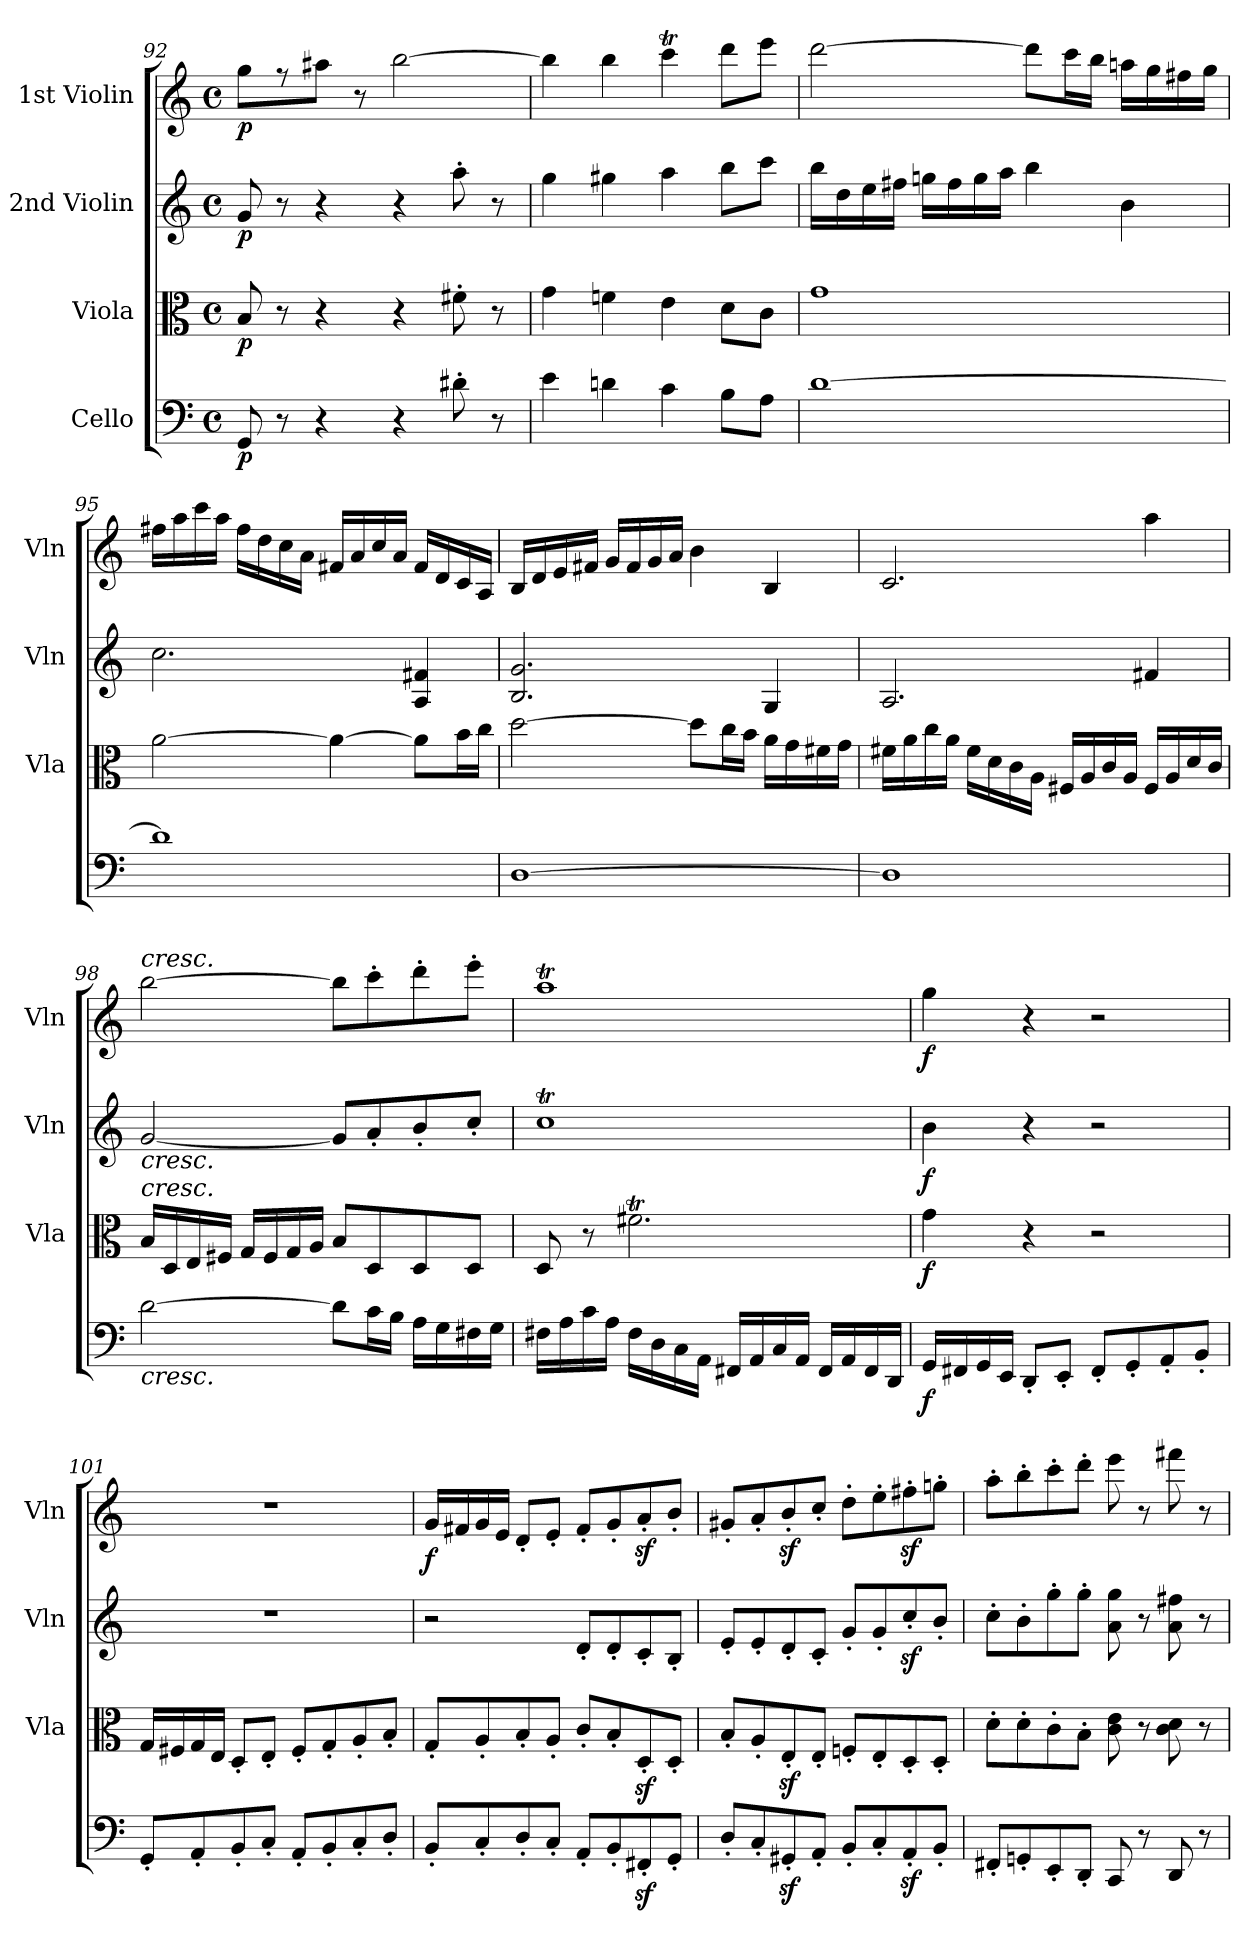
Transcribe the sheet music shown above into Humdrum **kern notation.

**kern	**dynam	**kern	**dynam	**kern	**dynam	**kern	**dynam
*part4	*part4	*part3	*part3	*part2	*part2	*part1	*part1
*staff4	*staff4	*staff3	*staff3	*staff2	*staff2	*staff1	*staff1
*I"Cello	*	*I"Viola	*	*I"2nd Violin	*	*I"1st Violin	*
*	*	*I'Vla	*	*I'Vln	*	*I'Vln	*
*clefF4	*	*clefC3	*	*clefG2	*	*clefG2	*
*k[]	*	*k[]	*	*k[]	*	*k[]	*
*M4/4	*	*M4/4	*	*M4/4	*	*M4/4	*
*met(c)	*	*met(c)	*	*met(c)	*	*met(c)	*
=92	=92	=92	=92	=92	=92	=92	=92
!	!LO:DY:b	!	!LO:DY:b	!	!LO:DY:b	!	!LO:DY:b
8GG/	p	8B/	p	8g/	p	8gg\L	p
8r	.	8r	.	8r	.	8r	.
4r	.	4r	.	4r	.	8aa#X\J	.
.	.	.	.	.	.	8r	.
4r	.	4r	.	4r	.	[2bb\	.
8d#X'\	.	8f#X'\	.	8aa'\	.	.	.
8r	.	8r	.	8r	.	.	.
!!LO:PB:g=z
=93	=93	=93	=93	=93	=93	=93	=93
4e\	.	4g\	.	4gg\	.	4bb\]	.
4dn\	.	4fn\	.	4gg#X\	.	4bb\	.
4c\	.	4e\	.	4aa\	.	4cccT\	.
8B\L	.	8d\L	.	8bb\L	.	8ddd\L	.
8A\J	.	8c\J	.	8ccc\J	.	8eee\J	.
=94	=94	=94	=94	=94	=94	=94	=94
[1d	.	1g	.	16bb\LL	.	[2ddd\	.
.	.	.	.	16dd\	.	.	.
.	.	.	.	16ee\	.	.	.
.	.	.	.	16ff#X\JJ	.	.	.
.	.	.	.	16ggn\LL	.	.	.
.	.	.	.	16ff#\	.	.	.
.	.	.	.	16gg\	.	.	.
.	.	.	.	16aa\JJ	.	.	.
.	.	.	.	4bb\	.	8ddd\L]	.
.	.	.	.	.	.	16ccc\L	.
.	.	.	.	.	.	16bb\JJ	.
.	.	.	.	4b\	.	16aan\LL	.
.	.	.	.	.	.	16gg\	.
.	.	.	.	.	.	16ff#X\	.
.	.	.	.	.	.	16gg\JJ	.
!!LO:LB:g=z
=95	=95	=95	=95	=95	=95	=95	=95
1d]	.	[2a\	.	2.cc\	.	16ff#X\LL	.
.	.	.	.	.	.	16aa\	.
.	.	.	.	.	.	16ccc\	.
.	.	.	.	.	.	16aa\JJ	.
.	.	.	.	.	.	16ff#\LL	.
.	.	.	.	.	.	16dd\	.
.	.	.	.	.	.	16cc\	.
.	.	.	.	.	.	16a\JJ	.
.	.	4a\_	.	.	.	16f#X/LL	.
.	.	.	.	.	.	16a/	.
.	.	.	.	.	.	16cc/	.
.	.	.	.	.	.	16a/JJ	.
.	.	8a\L]	.	4A/ 4f#X/	.	16f#/LL	.
.	.	.	.	.	.	16d/	.
.	.	16b\L	.	.	.	16c/	.
.	.	16cc\JJ	.	.	.	16A/JJ	.
=96	=96	=96	=96	=96	=96	=96	=96
[1D	.	[2dd\	.	2.B/ 2.g/	.	16B/LL	.
.	.	.	.	.	.	16d/	.
.	.	.	.	.	.	16e/	.
.	.	.	.	.	.	16f#X/JJ	.
.	.	.	.	.	.	16g/LL	.
.	.	.	.	.	.	16f#/	.
.	.	.	.	.	.	16g/	.
.	.	.	.	.	.	16a/JJ	.
.	.	8dd\L]	.	.	.	4b\	.
.	.	16cc\L	.	.	.	.	.
.	.	16b\JJ	.	.	.	.	.
.	.	16a\LL	.	4G/	.	4B/	.
.	.	16g\	.	.	.	.	.
.	.	16f#X\	.	.	.	.	.
.	.	16g\JJ	.	.	.	.	.
!!LO:LB:g=z
=97	=97	=97	=97	=97	=97	=97	=97
1D]	.	16f#X\LL	.	2.A/	.	2.c/	.
.	.	16a\	.	.	.	.	.
.	.	16cc\	.	.	.	.	.
.	.	16a\JJ	.	.	.	.	.
.	.	16f#\LL	.	.	.	.	.
.	.	16d\	.	.	.	.	.
.	.	16c\	.	.	.	.	.
.	.	16A\JJ	.	.	.	.	.
.	.	16F#X/LL	.	.	.	.	.
.	.	16A/	.	.	.	.	.
.	.	16c/	.	.	.	.	.
.	.	16A/JJ	.	.	.	.	.
.	.	16F#/LL	.	4f#X/	.	4aa\	.
.	.	16A/	.	.	.	.	.
.	.	16d/	.	.	.	.	.
.	.	16c/JJ	.	.	.	.	.
=98	=98	=98	=98	=98	=98	=98	=98
!	!	!	!	!	!	!LO:TX:a:i:t=cresc.	!
!	!	!	!	!LO:TX:b:i:t=cresc.	!	!	!
!	!	!LO:TX:a:i:t=cresc.	!	!	!	!	!
!LO:TX:b:i:t=cresc.	!	!	!	!	!	!	!
[2d\	.	16B/LL	.	[2g/	.	[2bb\	.
.	.	16D/	.	.	.	.	.
.	.	16E/	.	.	.	.	.
.	.	16F#X/JJ	.	.	.	.	.
.	.	16G/LL	.	.	.	.	.
.	.	16F#/	.	.	.	.	.
.	.	16G/	.	.	.	.	.
.	.	16A/JJ	.	.	.	.	.
8d\L]	.	8B/L	.	8g/L]	.	8bb\L]	.
16c\L	.	8D/	.	8a'/	.	8ccc'\	.
16B\JJ	.	.	.	.	.	.	.
16A\LL	.	8D/	.	8b'/	.	8ddd'\	.
16G\	.	.	.	.	.	.	.
16F#X\	.	8D/J	.	8cc'/J	.	8eee'\J	.
16G\JJ	.	.	.	.	.	.	.
!!LO:PB:g=z
=99	=99	=99	=99	=99	=99	=99	=99
16F#X\LL	.	8D/	.	1ccT	.	1aaT	.
16A\	.	.	.	.	.	.	.
16c\	.	8r	.	.	.	.	.
16A\JJ	.	.	.	.	.	.	.
16F#\LL	.	2.f#Xt\	.	.	.	.	.
16D\	.	.	.	.	.	.	.
16C\	.	.	.	.	.	.	.
16AA\JJ	.	.	.	.	.	.	.
16FF#X/LL	.	.	.	.	.	.	.
16AA/	.	.	.	.	.	.	.
16C/	.	.	.	.	.	.	.
16AA/JJ	.	.	.	.	.	.	.
16FF#/LL	.	.	.	.	.	.	.
16AA/	.	.	.	.	.	.	.
16FF#/	.	.	.	.	.	.	.
16DD/JJ	.	.	.	.	.	.	.
=100	=100	=100	=100	=100	=100	=100	=100
!	!LO:DY:b	!	!LO:DY:b	!	!LO:DY:b	!	!LO:DY:b
16GG/LL	f	4g\	f	4b\	f	4gg\	f
16FF#X/	.	.	.	.	.	.	.
16GG/	.	.	.	.	.	.	.
16EE/JJ	.	.	.	.	.	.	.
8DD'/L	.	4r	.	4r	.	4r	.
8EE'/J	.	.	.	.	.	.	.
8FF#'/L	.	2r	.	2r	.	2r	.
8GG'/	.	.	.	.	.	.	.
8AA'/	.	.	.	.	.	.	.
8BB'/J	.	.	.	.	.	.	.
=101	=101	=101	=101	=101	=101	=101	=101
8GG'/L	.	16G/LL	.	1r	.	1r	.
.	.	16F#X/	.	.	.	.	.
8AA'/	.	16G/	.	.	.	.	.
.	.	16E/JJ	.	.	.	.	.
8BB'/	.	8D'/L	.	.	.	.	.
8C'/J	.	8E'/J	.	.	.	.	.
8AA'/L	.	8F#'/L	.	.	.	.	.
8BB'/	.	8G'/	.	.	.	.	.
8C'/	.	8A'/	.	.	.	.	.
8D'/J	.	8B'/J	.	.	.	.	.
!!LO:LB:g=z
=102	=102	=102	=102	=102	=102	=102	=102
!	!	!	!	!	!	!	!LO:DY:b
8BB'/L	.	8G'/L	.	2r	.	16g/LL	f
.	.	.	.	.	.	16f#X/	.
8C'/	.	8A'/	.	.	.	16g/	.
.	.	.	.	.	.	16e/JJ	.
8D'/	.	8B'/	.	.	.	8d'/L	.
8C'/J	.	8A'/J	.	.	.	8e'/J	.
8AA'/L	.	8c'/L	.	8d'/L	.	8f#'/L	.
8BB'/	.	8B'/	.	8d'/	.	8g'/	.
8FF#Xz>'/	.	8Dz>'/	.	8c'/	.	8az<'/	.
8GG'/J	.	8D'/J	.	8B'/J	.	8b'/J	.
=103	=103	=103	=103	=103	=103	=103	=103
8D'/L	.	8B'/L	.	8e'/L	.	8g#X'/L	.
8C'/	.	8A'/	.	8e'/	.	8a'/	.
8GG#Xz>'/	.	8Ez>'/	.	8d'/	.	8bz<'/	.
8AA'/J	.	8E'/J	.	8c'/J	.	8cc'/J	.
8BB'/L	.	8Fn'/L	.	8g'/L	.	8dd'\L	.
8C'/	.	8E'/	.	8g'/	.	8ee'\	.
8AAz>'/	.	8D'/	.	8ccz<'/	.	8ff#Xz<'\	.
8BB'/J	.	8D'/J	.	8b'/J	.	8ggn'\J	.
!!LO:LB:g=z
=104	=104	=104	=104	=104	=104	=104	=104
8FF#X'/L	.	8d'\L	.	8cc'\L	.	8aa'\L	.
8GGn'/	.	8d'\	.	8b'\	.	8bb'\	.
8EE'/	.	8c'\	.	8gg'\	.	8ccc'\	.
8DD'/J	.	8B'\J	.	8gg'\J	.	8ddd'\J	.
8CC/	.	8c\ 8e\	.	8a\ 8gg\	.	8eee\	.
8r	.	8r	.	8r	.	8r	.
8DD/	.	8c\ 8d\	.	8a\ 8ff#X\	.	8fff#X\	.
8r	.	8r	.	8r	.	8r	.
=	=	=	=	=	=	=	=
*-	*-	*-	*-	*-	*-	*-	*-
